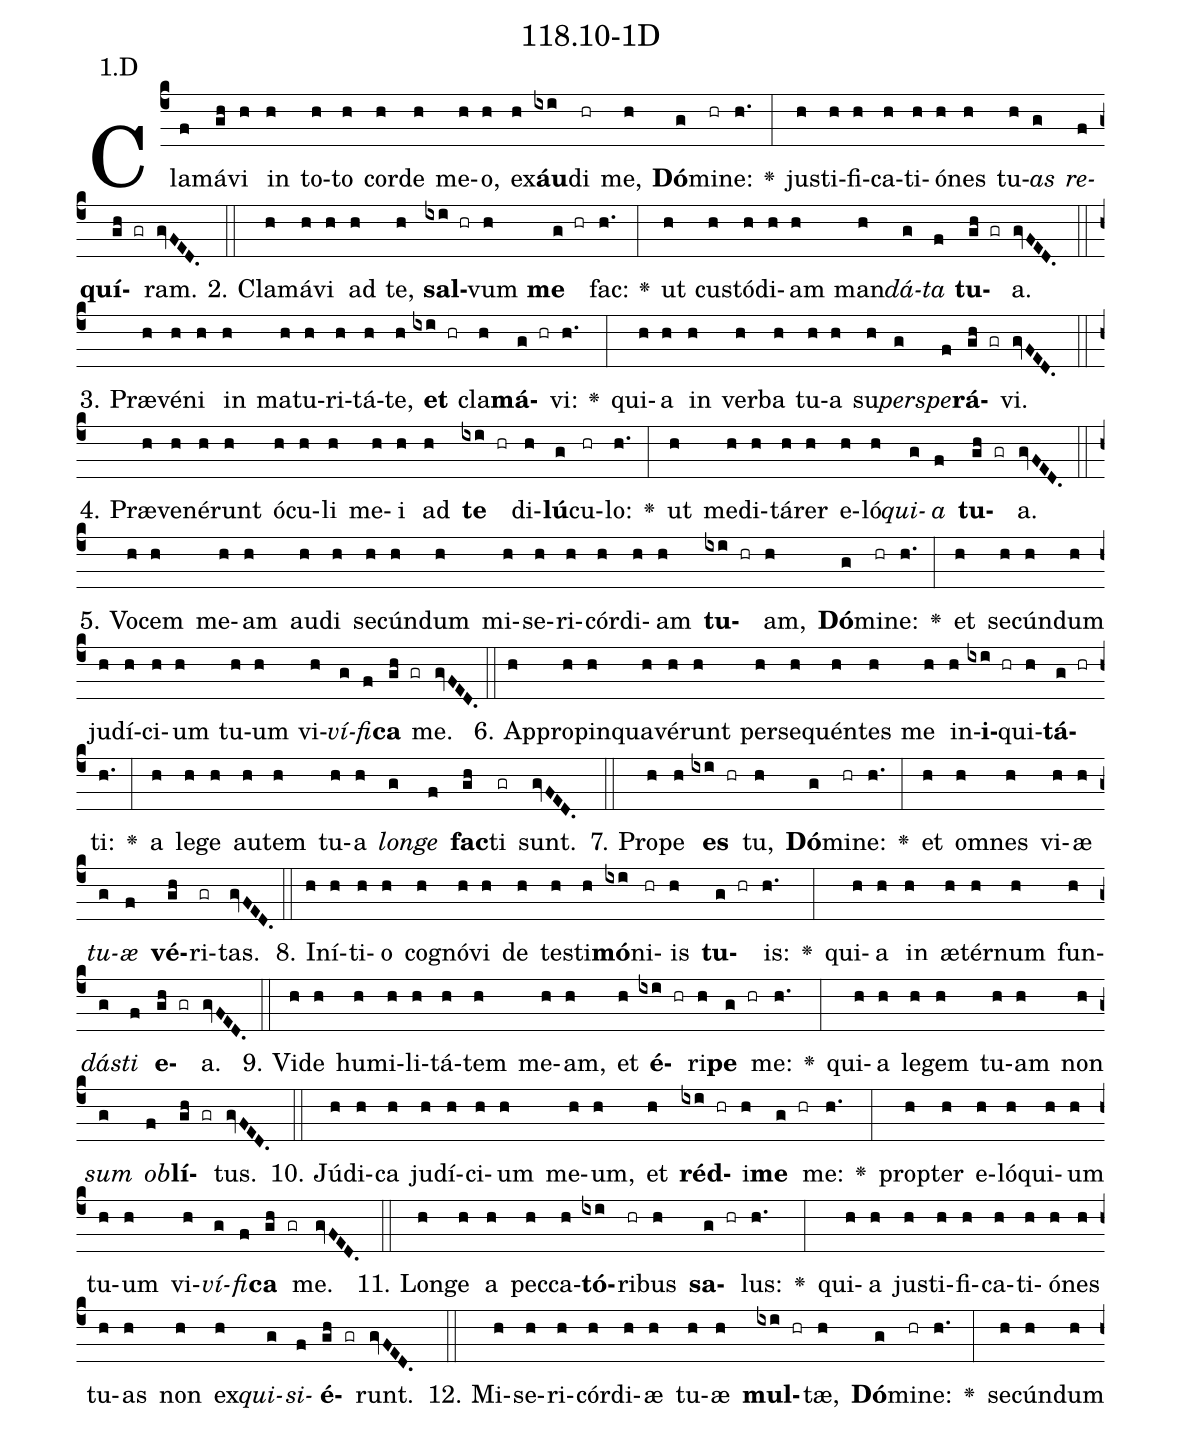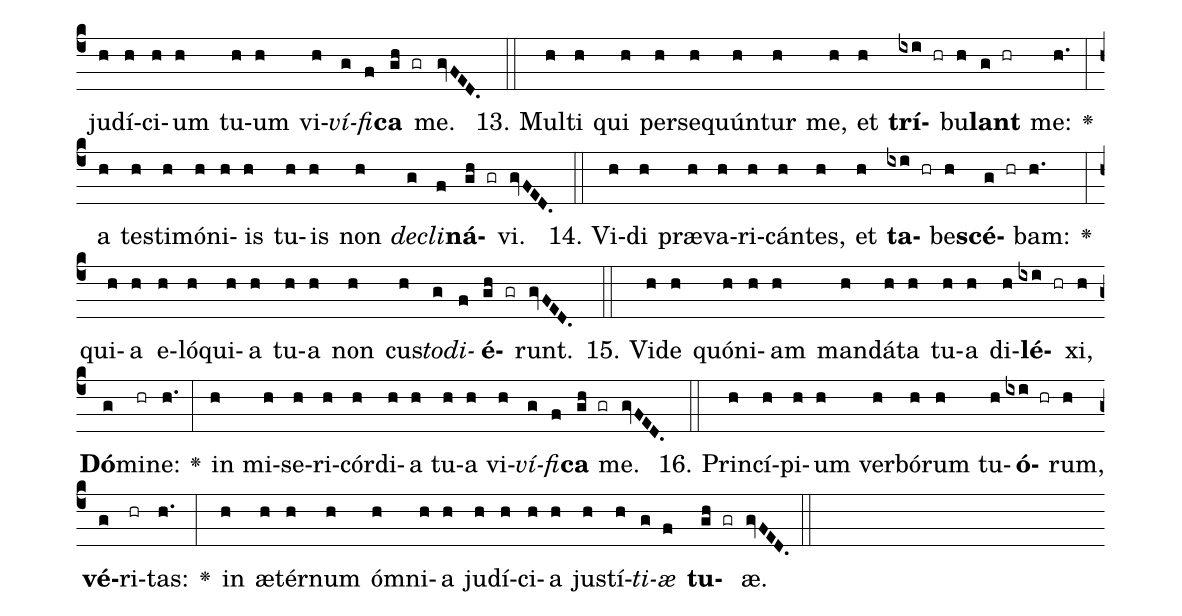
name: 118.10-1D;
annotation: 1.D;
%%
(c4)Cla(f)má(gh)vi(h) in(h) to(h)to(h) cor(h)de(h) me(h)o,(h) ex(h)<b>áu</b>(ixi)di(hr) me,(h) <b>Dó</b>(g)mi(hr)ne:(h.) <v>\greheightstar</v>(:) jus(h)ti(h)fi(h)ca(h)ti(h)ó(h)nes(h) tu(h)<i>as</i>(g) <i>re</i>(f)<b>quí</b>(gh gr)ram.(gvFED.) (::)
2. Cla(h)má(h)vi(h) ad(h) te,(h) <b>sal</b>(ixi hr)vum(h) <b>me</b>(g hr) fac:(h.) <v>\greheightstar</v>(:) ut(h) cus(h)tó(h)di(h)am(h) man(h)<i>dá</i>(g)<i>ta</i>(f) <b>tu</b>(gh gr)a.(gvFED.) (::)
3. Præ(h)vé(h)ni(h) in(h) ma(h)tu(h)ri(h)tá(h)te,(h) <b>et</b>(ixi hr) cla(h)<b>má</b>(g hr)vi:(h.) <v>\greheightstar</v>(:) qui(h)a(h) in(h) ver(h)ba(h) tu(h)a(h) su(h)<i>per</i>(g)<i>spe</i>(f)<b>rá</b>(gh gr)vi.(gvFED.) (::)
4. Præ(h)ve(h)né(h)runt(h) ó(h)cu(h)li(h) me(h)i(h) ad(h) <b>te</b>(ixi hr) di(h)<b>lú</b>(g)cu(hr)lo:(h.) <v>\greheightstar</v>(:) ut(h) me(h)di(h)tá(h)rer(h) e(h)ló(h)<i>qui</i>(g)<i>a</i>(f) <b>tu</b>(gh gr)a.(gvFED.) (::)
5. Vo(h)cem(h) me(h)am(h) au(h)di(h) se(h)cún(h)dum(h) mi(h)se(h)ri(h)cór(h)di(h)am(h) <b>tu</b>(ixi hr)am,(h) <b>Dó</b>(g)mi(hr)ne:(h.) <v>\greheightstar</v>(:) et(h) se(h)cún(h)dum(h) ju(h)dí(h)ci(h)um(h) tu(h)um(h) vi(h)<i>ví</i>(g)<i>fi</i>(f)<b>ca</b>(gh gr) me.(gvFED.) (::)
6. Ap(h)pro(h)pin(h)qua(h)vé(h)runt(h) per(h)se(h)quén(h)tes(h) me(h) in(h)<b>i</b>(ixi hr)qui(h)<b>tá</b>(g hr)ti:(h.) <v>\greheightstar</v>(:) a(h) le(h)ge(h) au(h)tem(h) tu(h)a(h) <i>lon</i>(g)<i>ge</i>(f) <b>fac</b>(gh)ti(gr) sunt.(gvFED.) (::)
7. Pro(h)pe(h) <b>es</b>(ixi hr) tu,(h) <b>Dó</b>(g)mi(hr)ne:(h.) <v>\greheightstar</v>(:) et(h) om(h)nes(h) vi(h)æ(h) <i>tu</i>(g)<i>æ</i>(f) <b>vé</b>(gh)ri(gr)tas.(gvFED.) (::)
8. In(h)í(h)ti(h)o(h) co(h)gnó(h)vi(h) de(h) tes(h)ti(h)<b>mó</b>(ixi)ni(hr)is(h) <b>tu</b>(g hr)is:(h.) <v>\greheightstar</v>(:) qui(h)a(h) in(h) æ(h)tér(h)num(h) fun(h)<i>dás</i>(g)<i>ti</i>(f) <b>e</b>(gh gr)a.(gvFED.) (::)
9. Vi(h)de(h) hu(h)mi(h)li(h)tá(h)tem(h) me(h)am,(h) et(h) <b>é</b>(ixi hr)ri(h)<b>pe</b>(g hr) me:(h.) <v>\greheightstar</v>(:) qui(h)a(h) le(h)gem(h) tu(h)am(h) non(h) <i>sum</i>(g) <i>ob</i>(f)<b>lí</b>(gh gr)tus.(gvFED.) (::)
10. Jú(h)di(h)ca(h) ju(h)dí(h)ci(h)um(h) me(h)um,(h) et(h) <b>réd</b>(ixi hr)i(h)<b>me</b>(g hr) me:(h.) <v>\greheightstar</v>(:) prop(h)ter(h) e(h)ló(h)qui(h)um(h) tu(h)um(h) vi(h)<i>ví</i>(g)<i>fi</i>(f)<b>ca</b>(gh gr) me.(gvFED.) (::)
11. Lon(h)ge(h) a(h) pec(h)ca(h)<b>tó</b>(ixi)ri(hr)bus(h) <b>sa</b>(g hr)lus:(h.) <v>\greheightstar</v>(:) qui(h)a(h) jus(h)ti(h)fi(h)ca(h)ti(h)ó(h)nes(h) tu(h)as(h) non(h) ex(h)<i>qui</i>(g)<i>si</i>(f)<b>é</b>(gh gr)runt.(gvFED.) (::)
12. Mi(h)se(h)ri(h)cór(h)di(h)æ(h) tu(h)æ(h) <b>mul</b>(ixi hr)tæ,(h) <b>Dó</b>(g)mi(hr)ne:(h.) <v>\greheightstar</v>(:) se(h)cún(h)dum(h) ju(h)dí(h)ci(h)um(h) tu(h)um(h) vi(h)<i>ví</i>(g)<i>fi</i>(f)<b>ca</b>(gh gr) me.(gvFED.) (::)
13. Mul(h)ti(h) qui(h) per(h)se(h)quún(h)tur(h) me,(h) et(h) <b>trí</b>(ixi hr)bu(h)<b>lant</b>(g hr) me:(h.) <v>\greheightstar</v>(:) a(h) tes(h)ti(h)mó(h)ni(h)is(h) tu(h)is(h) non(h) <i>de</i>(g)<i>cli</i>(f)<b>ná</b>(gh gr)vi.(gvFED.) (::)
14. Vi(h)di(h) præ(h)va(h)ri(h)cán(h)tes,(h) et(h) <b>ta</b>(ixi hr)be(h)<b>scé</b>(g hr)bam:(h.) <v>\greheightstar</v>(:) qui(h)a(h) e(h)ló(h)qui(h)a(h) tu(h)a(h) non(h) cus(h)<i>to</i>(g)<i>di</i>(f)<b>é</b>(gh gr)runt.(gvFED.) (::)
15. Vi(h)de(h) quón(h)i(h)am(h) man(h)dá(h)ta(h) tu(h)a(h) di(h)<b>lé</b>(ixi hr)xi,(h) <b>Dó</b>(g)mi(hr)ne:(h.) <v>\greheightstar</v>(:) in(h) mi(h)se(h)ri(h)cór(h)di(h)a(h) tu(h)a(h) vi(h)<i>ví</i>(g)<i>fi</i>(f)<b>ca</b>(gh gr) me.(gvFED.) (::)
16. Prin(h)cí(h)pi(h)um(h) ver(h)bó(h)rum(h) tu(h)<b>ó</b>(ixi hr)rum,(h) <b>vé</b>(g)ri(hr)tas:(h.) <v>\greheightstar</v>(:) in(h) æ(h)tér(h)num(h) óm(h)ni(h)a(h) ju(h)dí(h)ci(h)a(h) jus(h)tí(h)<i>ti</i>(g)<i>æ</i>(f) <b>tu</b>(gh gr)æ.(gvFED.) (::)
